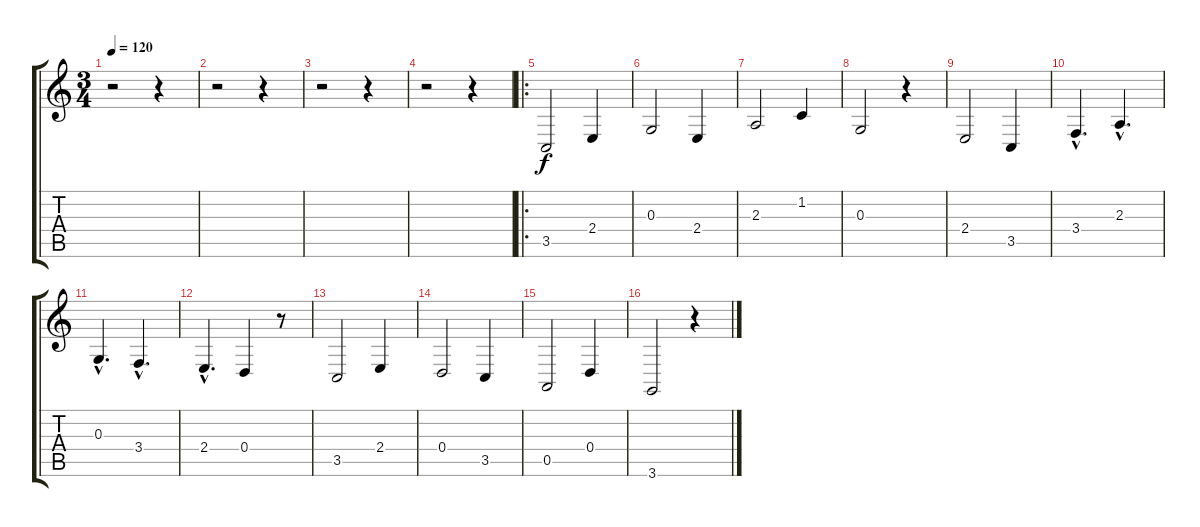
\track "" {instrument voiceoohs}
\staff {score tabs}
\tuning (E4 B3 G3 D3 A2 E2) {hide}
\ts (3 4)
\tempo 120
\clef g2
\ks c
r.2{dy f instrument voiceoohs} r.4 |
r.2 r.4 |
r.2 r.4 |
r.2 r.4 |
\ro
3.5.2 2.4.4 |
0.3.2 2.4.4 |
2.3.2 1.2.4 |
0.3.2 r.4 |
2.4.2 3.5.4 |
3.4{hac}.4{d} 2.3{hac}.4{d} |
0.3{hac}.4{d} 3.4{hac}.4{d} |
2.4{hac}.4{d} 0.4.4 r.8 |
3.5.2 2.4.4 |
0.4.2 3.5.4 |
0.5.2 0.4.4 |
3.6.2 r.4
